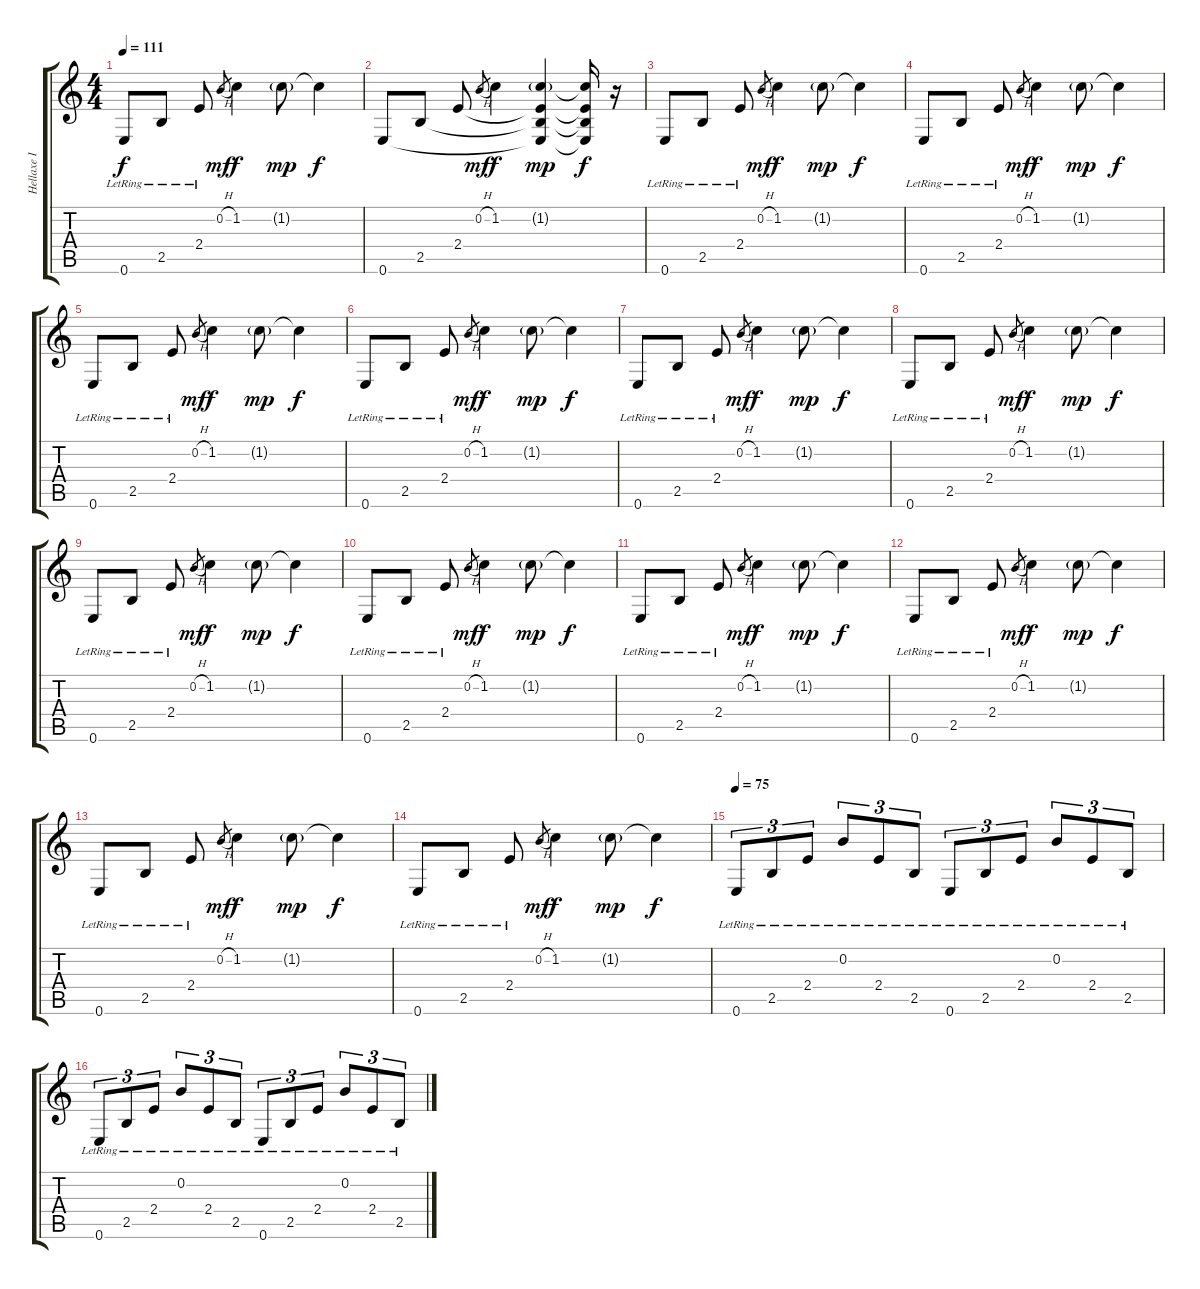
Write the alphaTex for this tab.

\track ("Hellaxe I" "Hellaxe I") {instrument distortionguitar}
\staff {score tabs}
\tuning (E4 B3 G3 D3 A2 E2) {hide}
\ts (4 4)
\tempo 111
\clef g2
\ks c
0.6{lr}.8{dy f} 2.5{lr}.8 2.4{lr}.8 0.2{h}.8{gr dy mf} 1.2.4{dy f} 1.2{g}.8{dy mp} 1.2{t}.4{dy f} |
0.6.8 2.5.8 2.4.8 0.2{h}.8{gr dy mf} 1.2.4{dy f} (1.2{g} 2.4{t} 2.5{t} 0.6{t}).4{dy mp} (1.2{t} 2.4{t} 2.5{t} 0.6{t}).16{dy f} r.16 |
0.6{lr}.8 2.5{lr}.8 2.4{lr}.8 0.2{h}.8{gr dy mf} 1.2.4{dy f} 1.2{g}.8{dy mp} 1.2{t}.4{dy f} |
0.6{lr}.8 2.5{lr}.8 2.4{lr}.8 0.2{h}.8{gr dy mf} 1.2.4{dy f} 1.2{g}.8{dy mp} 1.2{t}.4{dy f} |
0.6{lr}.8 2.5{lr}.8 2.4{lr}.8 0.2{h}.8{gr dy mf} 1.2.4{dy f} 1.2{g}.8{dy mp} 1.2{t}.4{dy f} |
0.6{lr}.8 2.5{lr}.8 2.4{lr}.8 0.2{h}.8{gr dy mf} 1.2.4{dy f} 1.2{g}.8{dy mp} 1.2{t}.4{dy f} |
0.6{lr}.8 2.5{lr}.8 2.4{lr}.8 0.2{h}.8{gr dy mf} 1.2.4{dy f} 1.2{g}.8{dy mp} 1.2{t}.4{dy f} |
0.6{lr}.8 2.5{lr}.8 2.4{lr}.8 0.2{h}.8{gr dy mf} 1.2.4{dy f} 1.2{g}.8{dy mp} 1.2{t}.4{dy f} |
0.6{lr}.8 2.5{lr}.8 2.4{lr}.8 0.2{h}.8{gr dy mf} 1.2.4{dy f} 1.2{g}.8{dy mp} 1.2{t}.4{dy f} |
0.6{lr}.8 2.5{lr}.8 2.4{lr}.8 0.2{h}.8{gr dy mf} 1.2.4{dy f} 1.2{g}.8{dy mp} 1.2{t}.4{dy f} |
0.6{lr}.8 2.5{lr}.8 2.4{lr}.8 0.2{h}.8{gr dy mf} 1.2.4{dy f} 1.2{g}.8{dy mp} 1.2{t}.4{dy f} |
0.6{lr}.8 2.5{lr}.8 2.4{lr}.8 0.2{h}.8{gr dy mf} 1.2.4{dy f} 1.2{g}.8{dy mp} 1.2{t}.4{dy f} |
0.6{lr}.8 2.5{lr}.8 2.4{lr}.8 0.2{h}.8{gr dy mf} 1.2.4{dy f} 1.2{g}.8{dy mp} 1.2{t}.4{dy f} |
0.6{lr}.8 2.5{lr}.8 2.4{lr}.8 0.2{h}.8{gr dy mf} 1.2.4{dy f} 1.2{g}.8{dy mp} 1.2{t}.4{dy f} |
\tempo 75
0.6{lr}.8{tu (3 2)} 2.5{lr}.8{tu (3 2)} 2.4{lr}.8{tu (3 2)} 0.2{lr}.8{tu (3 2)} 2.4{lr}.8{tu (3 2)} 2.5{lr}.8{tu (3 2)} 0.6{lr}.8{tu (3 2)} 2.5{lr}.8{tu (3 2)} 2.4{lr}.8{tu (3 2)} 0.2{lr}.8{tu (3 2)} 2.4{lr}.8{tu (3 2)} 2.5{lr}.8{tu (3 2)} |
0.6{lr}.8{tu (3 2)} 2.5{lr}.8{tu (3 2)} 2.4{lr}.8{tu (3 2)} 0.2{lr}.8{tu (3 2)} 2.4{lr}.8{tu (3 2)} 2.5{lr}.8{tu (3 2)} 0.6{lr}.8{tu (3 2)} 2.5{lr}.8{tu (3 2)} 2.4{lr}.8{tu (3 2)} 0.2{lr}.8{tu (3 2)} 2.4{lr}.8{tu (3 2)} 2.5{lr}.8{tu (3 2)}
